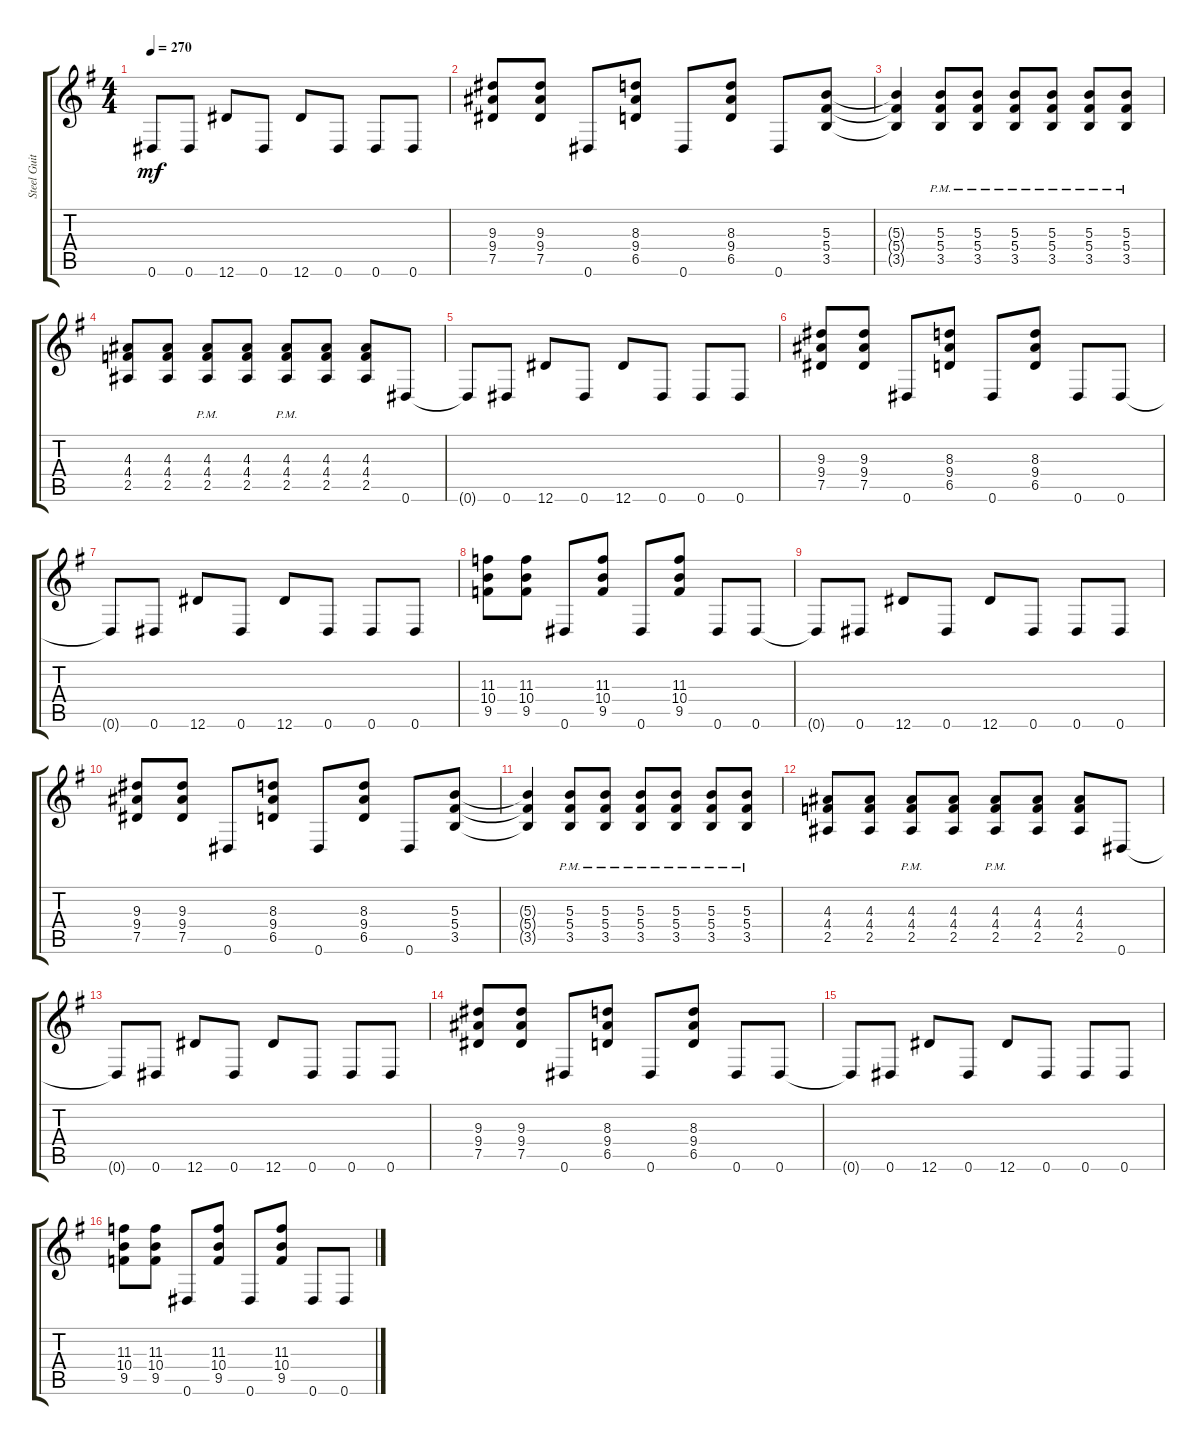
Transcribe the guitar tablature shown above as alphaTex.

\track ("Steel Guitar" "Steel Guit") {instrument acousticguitarsteel}
\staff {score tabs}
\tuning (Eb4 Bb3 Gb3 Db3 Ab2 Eb2) {hide}
\ts (4 4)
\tempo 270
\clef g2
\ks eminor
0.6{t}.8{dy mf} 0.6.8 12.6.8 0.6.8 12.6.8 0.6.8 0.6.8 0.6.8 |
(9.3 9.4 7.5).8 (9.3 9.4 7.5).8 0.6.8 (8.3 9.4 6.5).8 0.6.8 (8.3 9.4 6.5).8 0.6.8 (5.3 5.4 3.5).8 |
(5.3{t} 5.4{t} 3.5{t}).4 (5.3{pm} 5.4{pm} 3.5{pm}).8 (5.3{pm} 5.4{pm} 3.5{pm}).8 (5.3{pm} 5.4{pm} 3.5{pm}).8 (5.3{pm} 5.4{pm} 3.5{pm}).8 (5.3{pm} 5.4{pm} 3.5{pm}).8 (5.3{pm} 5.4{pm} 3.5{pm}).8 |
(4.3 4.4 2.5).8 (4.3 4.4 2.5).8 (4.3 4.4 2.5{pm}).8 (4.3 4.4 2.5).8 (4.3 4.4{pm} 2.5).8 (4.3 4.4 2.5).8 (4.3 4.4 2.5).8 0.6.8 |
0.6{t}.8 0.6.8 12.6.8 0.6.8 12.6.8 0.6.8 0.6.8 0.6.8 |
(9.3 9.4 7.5).8 (9.3 9.4 7.5).8 0.6.8 (8.3 9.4 6.5).8 0.6.8 (8.3 9.4 6.5).8 0.6.8 0.6.8 |
0.6{t}.8 0.6.8 12.6.8 0.6.8 12.6.8 0.6.8 0.6.8 0.6.8 |
(11.3 10.4 9.5).8 (11.3 10.4 9.5).8 0.6.8 (11.3 10.4 9.5).8 0.6.8 (11.3 10.4 9.5).8 0.6.8 0.6.8 |
0.6{t}.8 0.6.8 12.6.8 0.6.8 12.6.8 0.6.8 0.6.8 0.6.8 |
(9.3 9.4 7.5).8 (9.3 9.4 7.5).8 0.6.8 (8.3 9.4 6.5).8 0.6.8 (8.3 9.4 6.5).8 0.6.8 (5.3 5.4 3.5).8 |
(5.3{t} 5.4{t} 3.5{t}).4 (5.3{pm} 5.4{pm} 3.5{pm}).8 (5.3{pm} 5.4{pm} 3.5{pm}).8 (5.3{pm} 5.4{pm} 3.5{pm}).8 (5.3{pm} 5.4{pm} 3.5{pm}).8 (5.3{pm} 5.4{pm} 3.5{pm}).8 (5.3{pm} 5.4{pm} 3.5{pm}).8 |
(4.3 4.4 2.5).8 (4.3 4.4 2.5).8 (4.3 4.4 2.5{pm}).8 (4.3 4.4 2.5).8 (4.3 4.4{pm} 2.5).8 (4.3 4.4 2.5).8 (4.3 4.4 2.5).8 0.6.8 |
0.6{t}.8 0.6.8 12.6.8 0.6.8 12.6.8 0.6.8 0.6.8 0.6.8 |
(9.3 9.4 7.5).8 (9.3 9.4 7.5).8 0.6.8 (8.3 9.4 6.5).8 0.6.8 (8.3 9.4 6.5).8 0.6.8 0.6.8 |
0.6{t}.8 0.6.8 12.6.8 0.6.8 12.6.8 0.6.8 0.6.8 0.6.8 |
(11.3 10.4 9.5).8 (11.3 10.4 9.5).8 0.6.8 (11.3 10.4 9.5).8 0.6.8 (11.3 10.4 9.5).8 0.6.8 0.6.8
